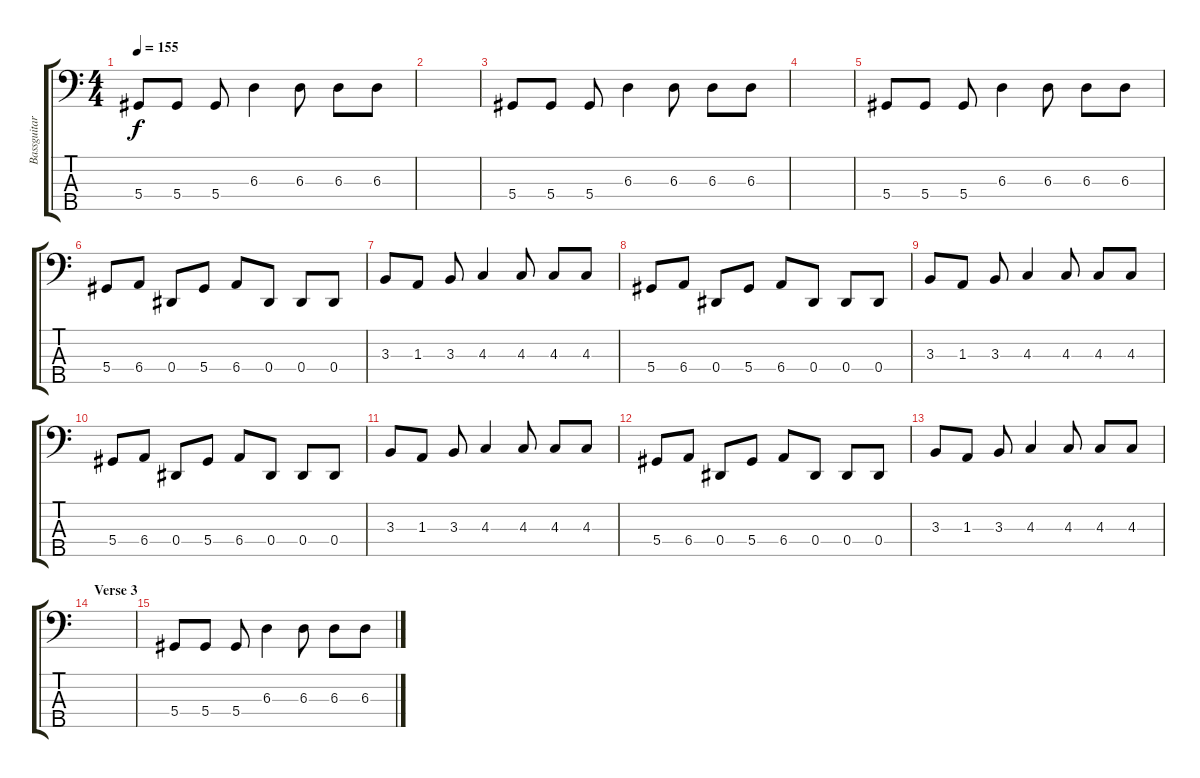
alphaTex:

\track ("Bassguitar" "Bassguitar") {instrument electricbassfinger}
\staff {score tabs}
\tuning (Gb2 Db2 Ab1 Eb1 B0) {hide}
\ts (4 4)
\tempo 155
\clef f4
\ks c
5.4.8{dy f} 5.4.8 5.4.8 6.3.4 6.3.8 6.3.8 6.3.8 |
|
5.4.8 5.4.8 5.4.8 6.3.4 6.3.8 6.3.8 6.3.8 |
|
5.4.8 5.4.8 5.4.8 6.3.4 6.3.8 6.3.8 6.3.8 |
5.4.8 6.4.8 0.4.8 5.4.8 6.4.8 0.4.8 0.4.8 0.4.8 |
3.3.8 1.3.8 3.3.8 4.3.4 4.3.8 4.3.8 4.3.8 |
5.4.8 6.4.8 0.4.8 5.4.8 6.4.8 0.4.8 0.4.8 0.4.8 |
3.3.8 1.3.8 3.3.8 4.3.4 4.3.8 4.3.8 4.3.8 |
5.4.8 6.4.8 0.4.8 5.4.8 6.4.8 0.4.8 0.4.8 0.4.8 |
3.3.8 1.3.8 3.3.8 4.3.4 4.3.8 4.3.8 4.3.8 |
5.4.8 6.4.8 0.4.8 5.4.8 6.4.8 0.4.8 0.4.8 0.4.8 |
3.3.8 1.3.8 3.3.8 4.3.4 4.3.8 4.3.8 4.3.8 |
\section ("" "Verse 3")
|
5.4.8 5.4.8 5.4.8 6.3.4 6.3.8 6.3.8 6.3.8
